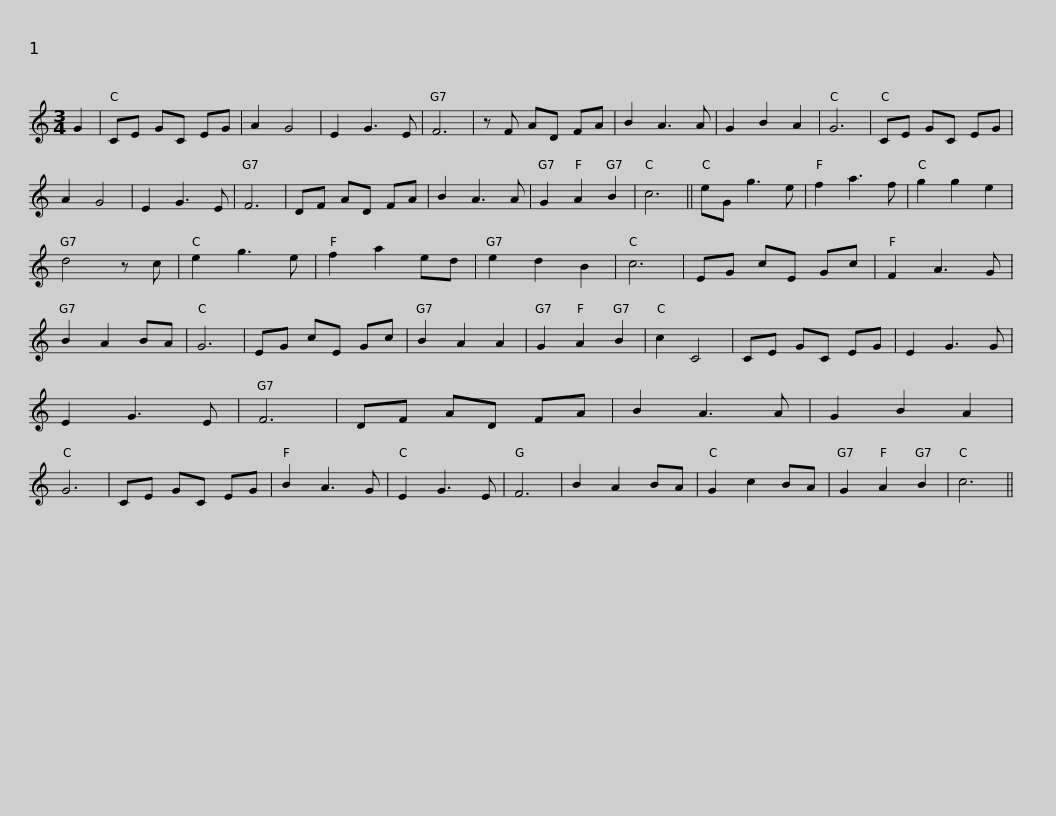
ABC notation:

X:1
L:1/8
M:3/4
I:linebreak $
K:C
V:1 treble
V:1
 G2 | CE GC EG | A2 G4 | E2 G3 E | F6 | %5
 z F AD FA | B2 A3 A | G2 B2 A2 | G6 | CE GC EG | %10
 A2 G4 |$ E2 G3 E | F6 | DF AD FA | B2 A3 A | %15
 G2 A2 B2 | c6 || eG g3 e | f2 a3 f | g2 g2 e2 | %20
 d4 z c | e2 g3 e |$ f2 a2 ed | e2 d2 B2 | c6 | %25
 EG cE Gc | F2 A3 G | B2 A2 BA | G6 | EG cE Gc | %30
 B2 A2 A2 | G2 A2 B2 | c2 C4 |$ CE GC EG | E2 G3 G | %35
 E2 G3 E | F6 | DF AD FA | B2 A3 A | G2 B2 A2 | %40
 G6 | CE GC EG | B2 A3 G |$ E2 G3 E | F6 | %45
 B2 A2 BA | G2 c2 BA | G2 A2 B2 | c6 || %49
